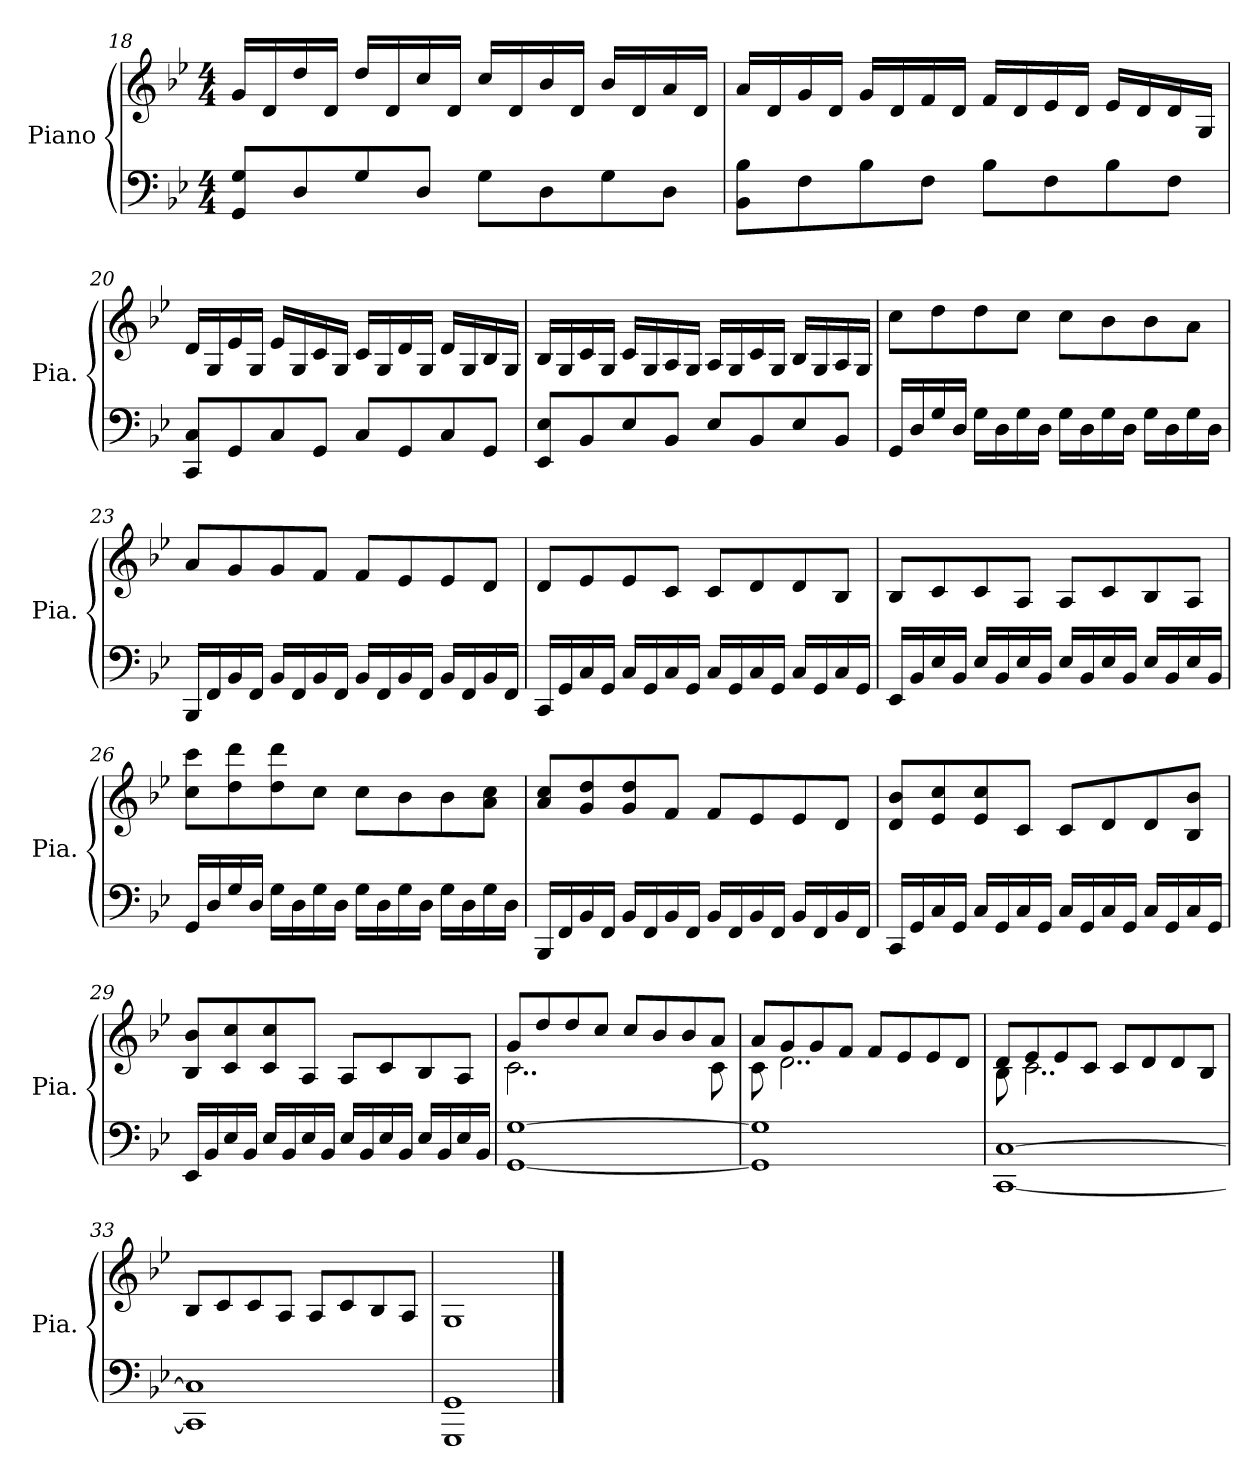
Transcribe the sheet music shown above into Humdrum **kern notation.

**kern	**kern
*part1	*part1
*staff2	*staff1
*I"Piano	*
*I'Pia.	*
!!LO:LB:g=z
*clefF4	*clefG2
*k[b-e-]	*k[b-e-]
*M4/4	*M4/4
=18	=18
8GG/ 8G/L	16g/LL
.	16d/
8D/	16dd/
.	16d/JJ
8G/	16dd/LL
.	16d/
8D/J	16cc/
.	16d/JJ
8G\L	16cc/LL
.	16d/
8D\	16b-/
.	16d/JJ
8G\	16b-/LL
.	16d/
8D\J	16a/
.	16d/JJ
=19	=19
8BB-\ 8B-\L	16a/LL
.	16d/
8F\	16g/
.	16d/JJ
8B-\	16g/LL
.	16d/
8F\J	16f/
.	16d/JJ
8B-\L	16f/LL
.	16d/
8F\	16e-/
.	16d/JJ
8B-\	16e-/LL
.	16d/
8F\J	16d/
.	16G/JJ
!!LO:PB:g=z
=20	=20
8CC/ 8C/L	16d/LL
.	16G/
8GG/	16e-/
.	16G/JJ
8C/	16e-/LL
.	16G/
8GG/J	16c/
.	16G/JJ
8C/L	16c/LL
.	16G/
8GG/	16d/
.	16G/JJ
8C/	16d/LL
.	16G/
8GG/J	16B-/
.	16G/JJ
=21	=21
8EE-/ 8E-/L	16B-/LL
.	16G/
8BB-/	16c/
.	16G/JJ
8E-/	16c/LL
.	16G/
8BB-/J	16A/
.	16G/JJ
8E-/L	16A/LL
.	16G/
8BB-/	16c/
.	16G/JJ
8E-/	16B-/LL
.	16G/
8BB-/J	16A/
.	16G/JJ
!!LO:LB:g=z
=22	=22
16GG/LL	8cc\L
16D/	.
16G/	8dd\
16D/JJ	.
16G\LL	8dd\
16D\	.
16G\	8cc\J
16D\JJ	.
16G\LL	8cc\L
16D\	.
16G\	8b-\
16D\JJ	.
16G\LL	8b-\
16D\	.
16G\	8a\J
16D\JJ	.
=23	=23
16BBB-/LL	8a/L
16FF/	.
16BB-/	8g/
16FF/JJ	.
16BB-/LL	8g/
16FF/	.
16BB-/	8f/J
16FF/JJ	.
16BB-/LL	8f/L
16FF/	.
16BB-/	8e-/
16FF/JJ	.
16BB-/LL	8e-/
16FF/	.
16BB-/	8d/J
16FF/JJ	.
!!LO:LB:g=z
=24	=24
16CC/LL	8d/L
16GG/	.
16C/	8e-/
16GG/JJ	.
16C/LL	8e-/
16GG/	.
16C/	8c/J
16GG/JJ	.
16C/LL	8c/L
16GG/	.
16C/	8d/
16GG/JJ	.
16C/LL	8d/
16GG/	.
16C/	8B-/J
16GG/JJ	.
=25	=25
16EE-/LL	8B-/L
16BB-/	.
16E-/	8c/
16BB-/JJ	.
16E-/LL	8c/
16BB-/	.
16E-/	8A/J
16BB-/JJ	.
16E-/LL	8A/L
16BB-/	.
16E-/	8c/
16BB-/JJ	.
16E-/LL	8B-/
16BB-/	.
16E-/	8A/J
16BB-/JJ	.
!!LO:LB:g=z
=26	=26
16GG/LL	8cc\ 8ccc\L
16D/	.
16G/	8dd\ 8ddd\
16D/JJ	.
16G\LL	8dd\ 8ddd\
16D\	.
16G\	8cc\J
16D\JJ	.
16G\LL	8cc\L
16D\	.
16G\	8b-\
16D\JJ	.
16G\LL	8b-\
16D\	.
16G\	8a\ 8cc\J
16D\JJ	.
=27	=27
16BBB-/LL	8a/ 8cc/L
16FF/	.
16BB-/	8g/ 8dd/
16FF/JJ	.
16BB-/LL	8g/ 8dd/
16FF/	.
16BB-/	8f/J
16FF/JJ	.
16BB-/LL	8f/L
16FF/	.
16BB-/	8e-/
16FF/JJ	.
16BB-/LL	8e-/
16FF/	.
16BB-/	8d/J
16FF/JJ	.
!!LO:LB:g=z
=28	=28
16CC/LL	8d/ 8b-/L
16GG/	.
16C/	8e-/ 8cc/
16GG/JJ	.
16C/LL	8e-/ 8cc/
16GG/	.
16C/	8c/J
16GG/JJ	.
16C/LL	8c/L
16GG/	.
16C/	8d/
16GG/JJ	.
16C/LL	8d/
16GG/	.
16C/	8B-/ 8b-/J
16GG/JJ	.
=29	=29
16EE-/LL	8B-/ 8b-/L
16BB-/	.
16E-/	8c/ 8cc/
16BB-/JJ	.
16E-/LL	8c/ 8cc/
16BB-/	.
16E-/	8A/J
16BB-/JJ	.
16E-/LL	8A/L
16BB-/	.
16E-/	8c/
16BB-/JJ	.
16E-/LL	8B-/
16BB-/	.
16E-/	8A/J
16BB-/JJ	.
!!LO:LB:g=z
=30	=30
*	*^
[1GG [1G	8g/L	2..c\
.	8dd/	.
.	8dd/	.
.	8cc/J	.
.	8cc/L	.
.	8b-/	.
.	8b-/	.
.	8a/J	8c\
=31	=31	=31
1GG] 1G]	8a/L	8c\
.	8g/	2..d\
.	8g/	.
.	8f/J	.
.	8f/L	.
.	8e-/	.
.	8e-/	.
.	8d/J	.
=32	=32	=32
[1CC [1C	8d/L	8B-\
.	8e-/	2..c\
.	8e-/	.
.	8c/J	.
.	8c/L	.
.	8d/	.
.	8d/	.
.	8B-/J	.
*	*v	*v
=33	=33
1CC] 1C]	8B-/L
.	8c/
.	8c/
.	8A/J
.	8A/L
.	8c/
.	8B-/
.	8A/J
=34	=34
1GGG 1GG	1G
==	==
*-	*-
